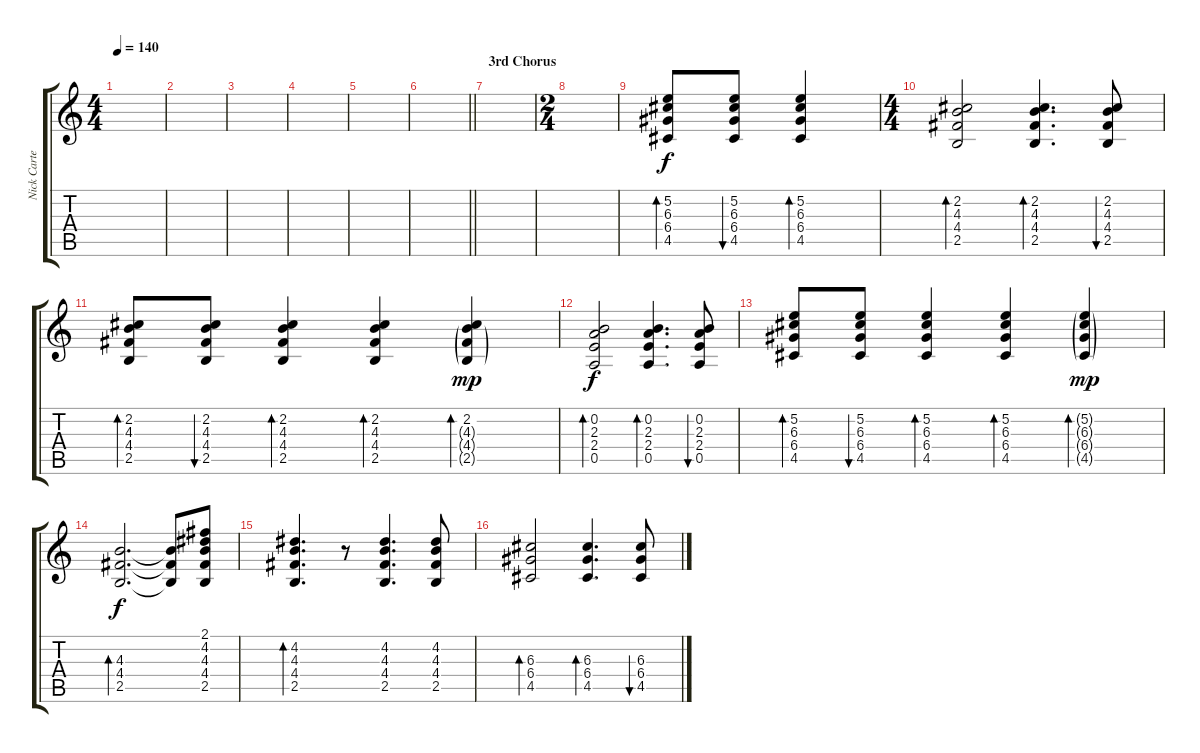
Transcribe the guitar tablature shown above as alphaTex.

\track ("Nick Carter - Acoustic Guitar" "Nick Carte") {instrument acousticguitarsteel}
\staff {score tabs}
\tuning (E4 B3 G3 D3 A2 E2) {hide}
\ts (4 4)
\tempo 140
\clef g2
\ks c
|
|
|
|
|
\barLineRight lightlight
|
\section ("" "3rd Chorus")
|
\ts (2 4)
|
(5.2 6.3 6.4 4.5).8{bd 30 volume 7} (5.2 6.3 6.4 4.5).8{bu 30} (5.2 6.3 6.4 4.5).4{bd 30} |
\ts (4 4)
(2.2 4.3 4.4 2.5).2{bd 60} (2.2 4.3 4.4 2.5).4{d bd 30} (2.2 4.3 4.4 2.5).8{bu 60} |
(2.2 4.3 4.4 2.5).8{bd 30} (2.2 4.3 4.4 2.5).8{bu 30} (2.2 4.3 4.4 2.5).4{bd 30} (2.2 4.3 4.4 2.5).4{bd 30} (2.2 4.3{g} 4.4{g} 2.5{g}).4{bd 30 dy mp} |
(0.2 2.3 2.4 0.5).2{bd 60 dy f} (0.2 2.3 2.4 0.5).4{d bd 60} (0.2 2.3 2.4 0.5).8{bu 60} |
(5.2 6.3 6.4 4.5).8{bd 30} (5.2 6.3 6.4 4.5).8{bu 30} (5.2 6.3 6.4 4.5).4{bd 30} (5.2 6.3 6.4 4.5).4{bd 30} (5.2{g} 6.3{g} 6.4{g} 4.5{g}).4{bd 30 dy mp} |
(4.3 4.4 2.5).2{d bd 60 dy f} (4.3{t} 4.4{t} 2.5{t}).8 (2.1 4.2 4.3 4.4 2.5).8 |
(4.2 4.3 4.4 2.5).4{d bd 30} r.8 (4.2 4.3 4.4 2.5).4{d} (4.2 4.3 4.4 2.5).8 |
(6.3 6.4 4.5).2{bd 240} (6.3 6.4 4.5).4{d bd 30} (6.3 6.4 4.5).8{bu 60}
